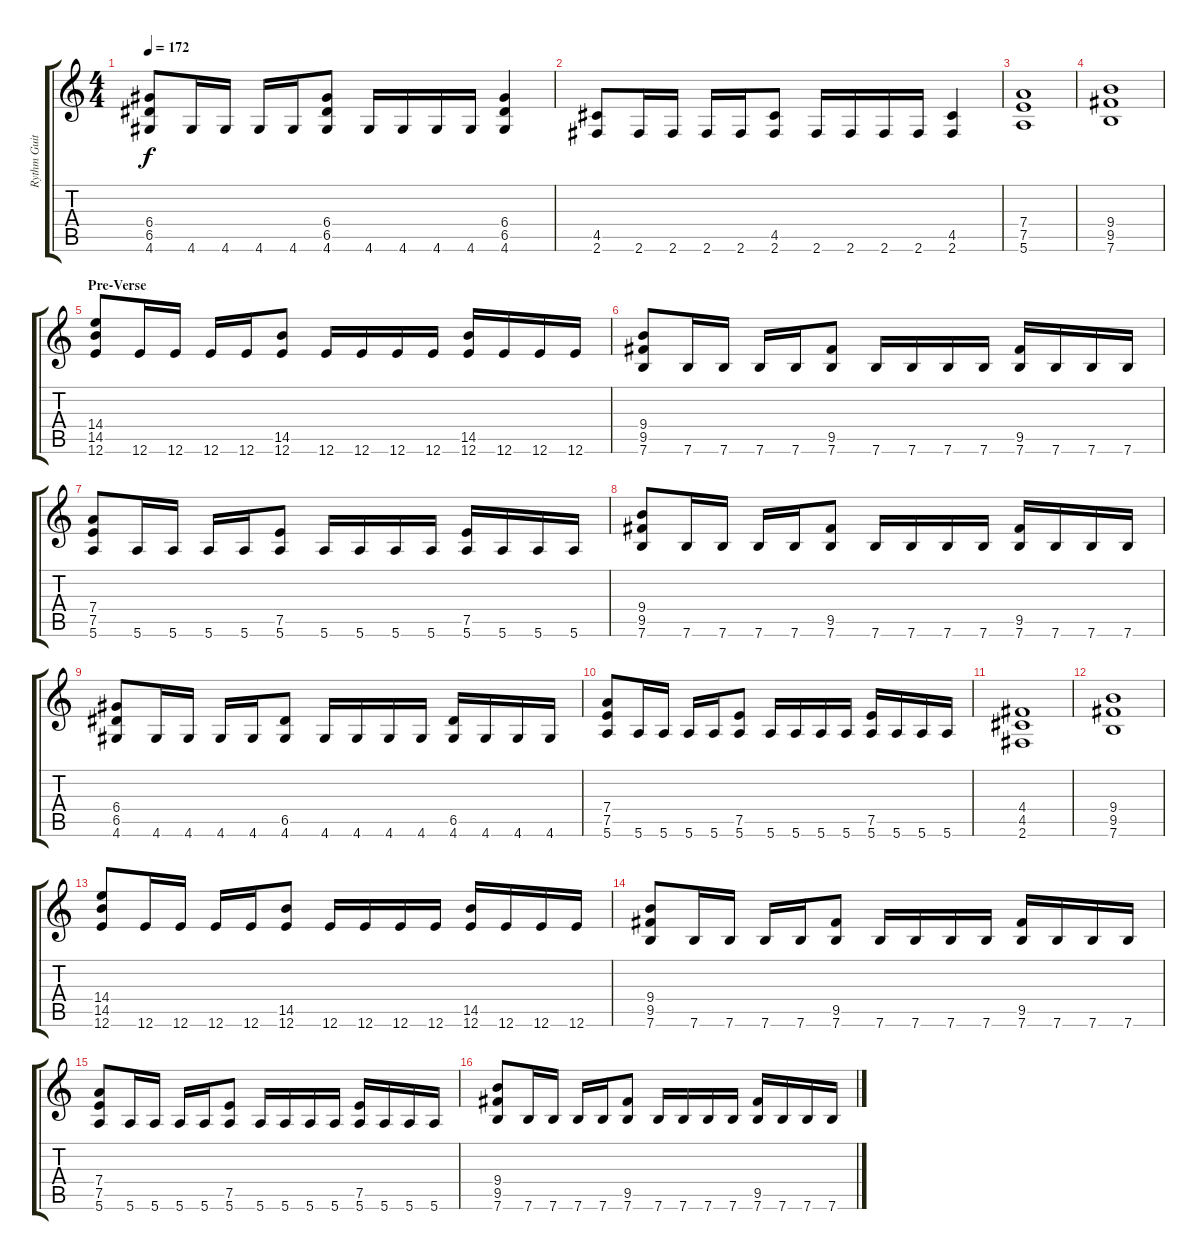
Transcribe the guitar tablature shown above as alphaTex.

\track ("Rythm Guitar 2" "Rythm Guit") {instrument distortionguitar}
\staff {score tabs}
\tuning (E4 B3 G3 D3 A2 E2) {hide}
\ts (4 4)
\tempo 172
\clef g2
\ks c
(6.4 6.5 4.6).8{dy f} 4.6.16 4.6.16 4.6.16 4.6.16 (6.4 6.5 4.6).8 4.6.16 4.6.16 4.6.16 4.6.16 (6.4 6.5 4.6).4 |
(4.5 2.6).8 2.6.16 2.6.16 2.6.16 2.6.16 (4.5 2.6).8 2.6.16 2.6.16 2.6.16 2.6.16 (4.5 2.6).4 |
(7.4 7.5 5.6).1 |
(9.4 9.5 7.6).1 |
\section ("" "Pre-Verse")
(14.4 14.5 12.6).8 12.6.16 12.6.16 12.6.16 12.6.16 (14.5 12.6).8 12.6.16 12.6.16 12.6.16 12.6.16 (14.5 12.6).16 12.6.16 12.6.16 12.6.16 |
(9.4 9.5 7.6).8 7.6.16 7.6.16 7.6.16 7.6.16 (9.5 7.6).8 7.6.16 7.6.16 7.6.16 7.6.16 (9.5 7.6).16 7.6.16 7.6.16 7.6.16 |
(7.4 7.5 5.6).8 5.6.16 5.6.16 5.6.16 5.6.16 (7.5 5.6).8 5.6.16 5.6.16 5.6.16 5.6.16 (7.5 5.6).16 5.6.16 5.6.16 5.6.16 |
(9.4 9.5 7.6).8 7.6.16 7.6.16 7.6.16 7.6.16 (9.5 7.6).8 7.6.16 7.6.16 7.6.16 7.6.16 (9.5 7.6).16 7.6.16 7.6.16 7.6.16 |
(6.4 6.5 4.6).8 4.6.16 4.6.16 4.6.16 4.6.16 (6.5 4.6).8 4.6.16 4.6.16 4.6.16 4.6.16 (6.5 4.6).16 4.6.16 4.6.16 4.6.16 |
(7.4 7.5 5.6).8 5.6.16 5.6.16 5.6.16 5.6.16 (7.5 5.6).8 5.6.16 5.6.16 5.6.16 5.6.16 (7.5 5.6).16 5.6.16 5.6.16 5.6.16 |
(4.4 4.5 2.6).1 |
(9.4 9.5 7.6).1 |
(14.4 14.5 12.6).8 12.6.16 12.6.16 12.6.16 12.6.16 (14.5 12.6).8 12.6.16 12.6.16 12.6.16 12.6.16 (14.5 12.6).16 12.6.16 12.6.16 12.6.16 |
(9.4 9.5 7.6).8 7.6.16 7.6.16 7.6.16 7.6.16 (9.5 7.6).8 7.6.16 7.6.16 7.6.16 7.6.16 (9.5 7.6).16 7.6.16 7.6.16 7.6.16 |
(7.4 7.5 5.6).8 5.6.16 5.6.16 5.6.16 5.6.16 (7.5 5.6).8 5.6.16 5.6.16 5.6.16 5.6.16 (7.5 5.6).16 5.6.16 5.6.16 5.6.16 |
(9.4 9.5 7.6).8 7.6.16 7.6.16 7.6.16 7.6.16 (9.5 7.6).8 7.6.16 7.6.16 7.6.16 7.6.16 (9.5 7.6).16 7.6.16 7.6.16 7.6.16
